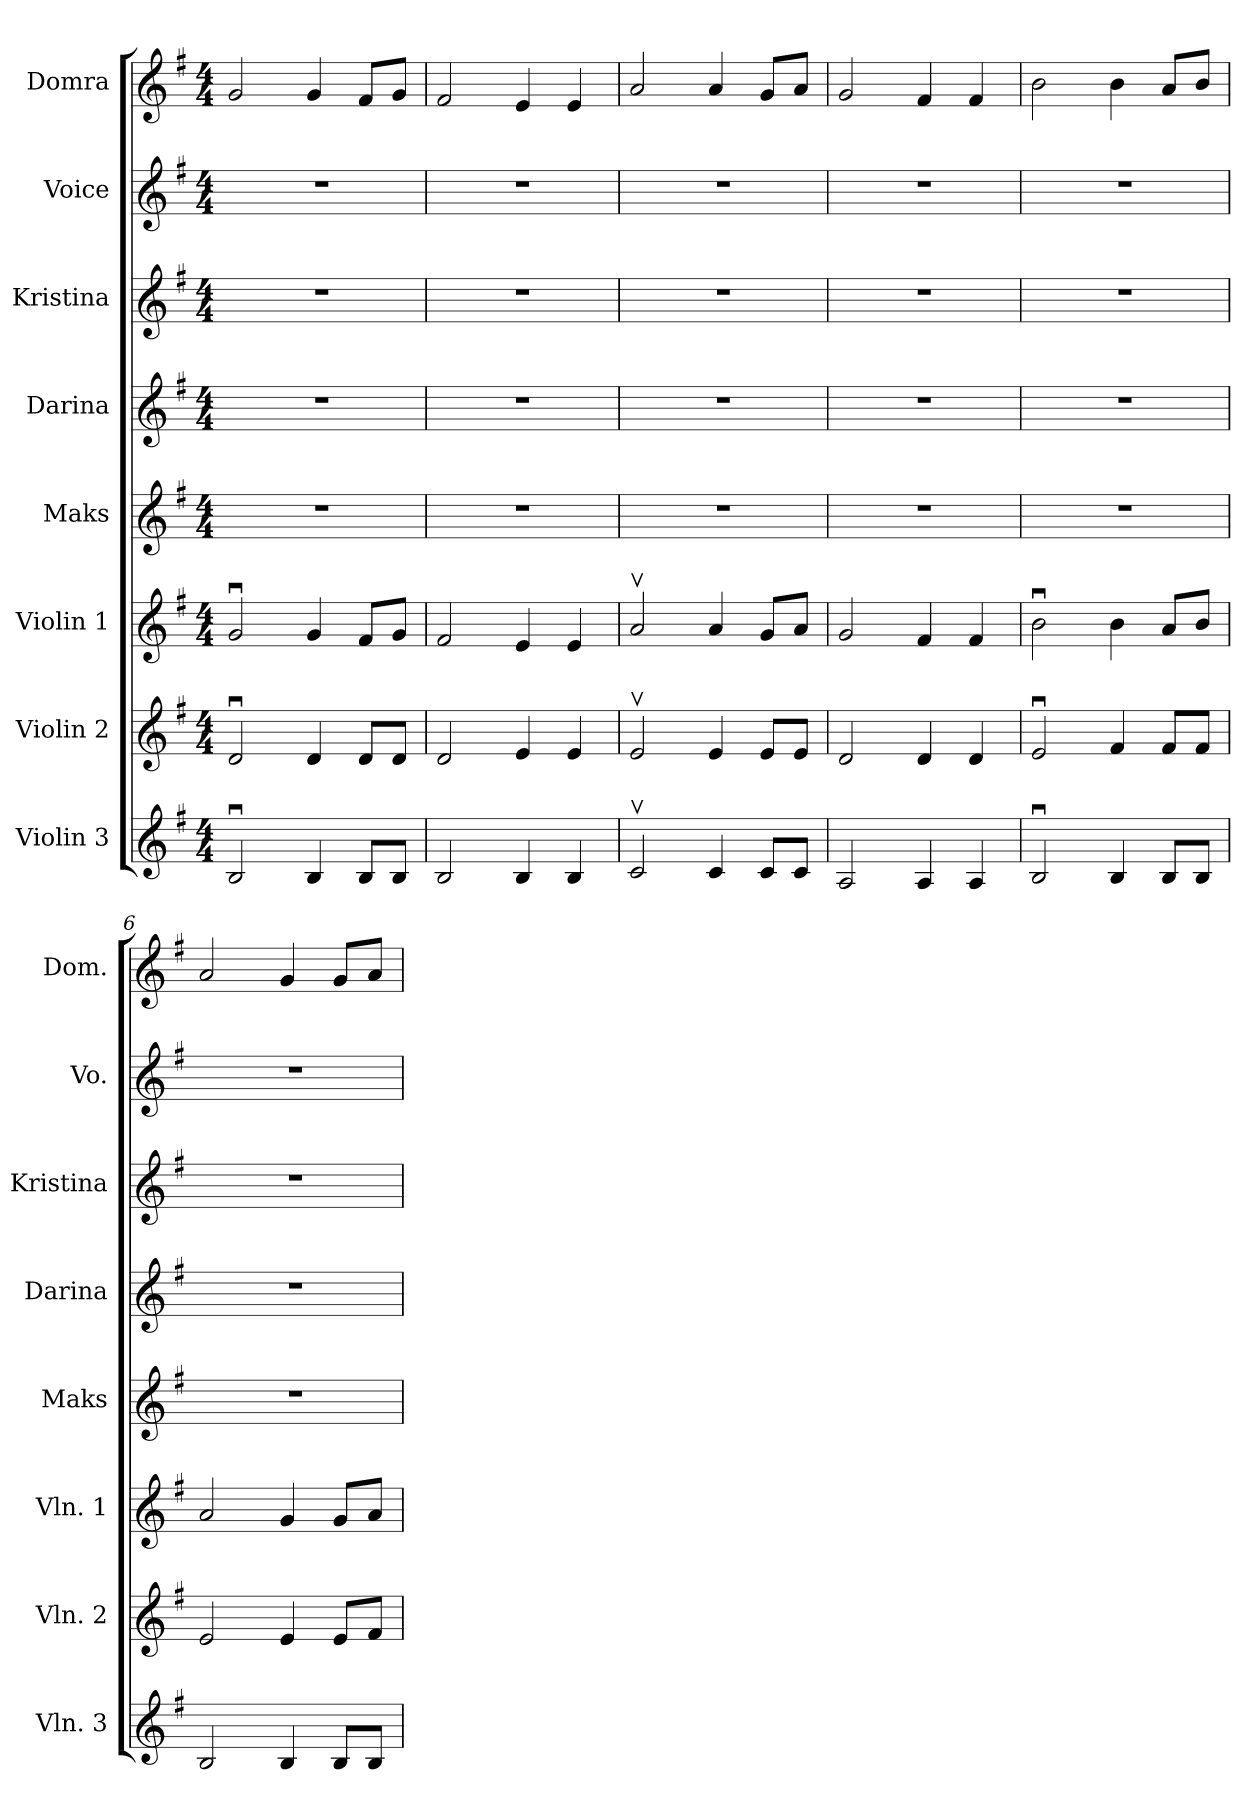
**kern	**kern	**kern	**kern	**kern	**kern	**kern	**kern
*part8	*part7	*part6	*part5	*part4	*part3	*part2	*part1
*staff8	*staff7	*staff6	*staff5	*staff4	*staff3	*staff2	*staff1
*I"Violin 3	*I"Violin 2	*I"Violin 1	*I"Maks	*I"Darina	*I"Kristina	*I"Voice	*I"Domra
*I'Vln. 3	*I'Vln. 2	*I'Vln. 1	*I'Maks	*I'Darina	*I'Kristina	*I'Vo.	*I'Dom.
*clefG2	*clefG2	*clefG2	*clefG2	*clefG2	*clefG2	*clefG2	*clefG2
*k[f#]	*k[f#]	*k[f#]	*k[f#]	*k[f#]	*k[f#]	*k[f#]	*k[f#]
*M4/4	*M4/4	*M4/4	*M4/4	*M4/4	*M4/4	*M4/4	*M4/4
*MM90	*MM90	*MM90	*MM90	*MM90	*MM90	*MM90	*MM90
=1	=1	=1	=1	=1	=1	=1	=1
2Bu/	2du/	2gu/	1r	1r	1r	1r	2g/
4B/	4d/	4g/	.	.	.	.	4g/
8B/L	8d/L	8f#/L	.	.	.	.	8f#/L
8B/J	8d/J	8g/J	.	.	.	.	8g/J
=2	=2	=2	=2	=2	=2	=2	=2
2B/	2d/	2f#/	1r	1r	1r	1r	2f#/
4B/	4e/	4e/	.	.	.	.	4e/
4B/	4e/	4e/	.	.	.	.	4e/
=3	=3	=3	=3	=3	=3	=3	=3
2cv/	2ev/	2av/	1r	1r	1r	1r	2a/
4c/	4e/	4a/	.	.	.	.	4a/
8c/L	8e/L	8g/L	.	.	.	.	8g/L
8c/J	8e/J	8a/J	.	.	.	.	8a/J
=4	=4	=4	=4	=4	=4	=4	=4
2A/	2d/	2g/	1r	1r	1r	1r	2g/
4A/	4d/	4f#/	.	.	.	.	4f#/
4A/	4d/	4f#/	.	.	.	.	4f#/
=5	=5	=5	=5	=5	=5	=5	=5
2Bu/	2eu/	2bu\	1r	1r	1r	1r	2b\
4B/	4f#/	4b\	.	.	.	.	4b\
8B/L	8f#/L	8a/L	.	.	.	.	8a/L
8B/J	8f#/J	8b/J	.	.	.	.	8b/J
!!LO:PB:g=z
=6	=6	=6	=6	=6	=6	=6	=6
2B/	2e/	2a/	1r	1r	1r	1r	2a/
4B/	4e/	4g/	.	.	.	.	4g/
8B/L	8e/L	8g/L	.	.	.	.	8g/L
8B/J	8f#/J	8a/J	.	.	.	.	8a/J
=	=	=	=	=	=	=	=
*-	*-	*-	*-	*-	*-	*-	*-
